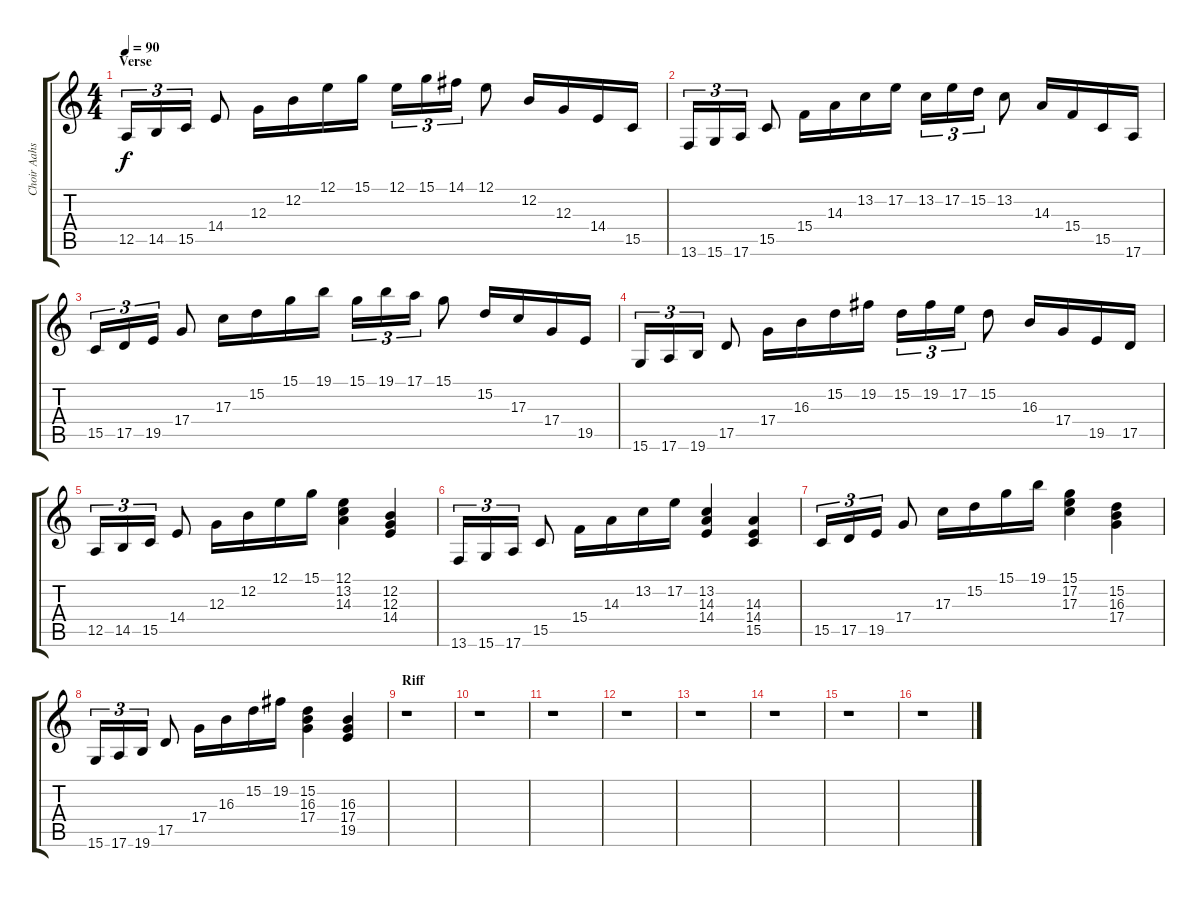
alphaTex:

\track ("Choir Aahs/Harpsichord" "Choir Aahs") {instrument harpsichord}
\staff {score tabs}
\tuning (E4 B3 G3 D3 A2 E2) {hide}
\ts (4 4)
\section ("" "Verse")
\tempo 90
\clef g2
\ks c
12.5.16{tu (3 2) dy f instrument harpsichord} 14.5.16{tu (3 2)} 15.5.16{tu (3 2)} 14.4.8 12.3.16 12.2.16 12.1.16 15.1.16 12.1.16{tu (3 2)} 15.1.16{tu (3 2)} 14.1.16{tu (3 2)} 12.1.8 12.2.16 12.3.16 14.4.16 15.5.16 |
13.6.16{tu (3 2)} 15.6.16{tu (3 2)} 17.6.16{tu (3 2)} 15.5.8 15.4.16 14.3.16 13.2.16 17.2.16 13.2.16{tu (3 2)} 17.2.16{tu (3 2)} 15.2.16{tu (3 2)} 13.2.8 14.3.16 15.4.16 15.5.16 17.6.16 |
15.5.16{tu (3 2)} 17.5.16{tu (3 2)} 19.5.16{tu (3 2)} 17.4.8 17.3.16 15.2.16 15.1.16 19.1.16 15.1.16{tu (3 2)} 19.1.16{tu (3 2)} 17.1.16{tu (3 2)} 15.1.8 15.2.16 17.3.16 17.4.16 19.5.16 |
15.6.16{tu (3 2)} 17.6.16{tu (3 2)} 19.6.16{tu (3 2)} 17.5.8 17.4.16 16.3.16 15.2.16 19.2.16 15.2.16{tu (3 2)} 19.2.16{tu (3 2)} 17.2.16{tu (3 2)} 15.2.8 16.3.16 17.4.16 19.5.16 17.5.16 |
12.5.16{tu (3 2)} 14.5.16{tu (3 2)} 15.5.16{tu (3 2)} 14.4.8 12.3.16 12.2.16 12.1.16 15.1.16 (12.1 13.2 14.3).4 (12.2 12.3 14.4).4 |
13.6.16{tu (3 2)} 15.6.16{tu (3 2)} 17.6.16{tu (3 2)} 15.5.8 15.4.16 14.3.16 13.2.16 17.2.16 (13.2 14.3 14.4).4 (14.3 14.4 15.5).4 |
15.5.16{tu (3 2)} 17.5.16{tu (3 2)} 19.5.16{tu (3 2)} 17.4.8 17.3.16 15.2.16 15.1.16 19.1.16 (15.1 17.2 17.3).4 (15.2 16.3 17.4).4 |
15.6.16{tu (3 2)} 17.6.16{tu (3 2)} 19.6.16{tu (3 2)} 17.5.8 17.4.16 16.3.16 15.2.16 19.2.16 (15.2 16.3 17.4).4 (16.3 17.4 19.5).4 |
\section ("" "Riff")
r.1 |
r.1 |
r.1 |
r.1 |
r.1 |
r.1 |
r.1 |
r.1
